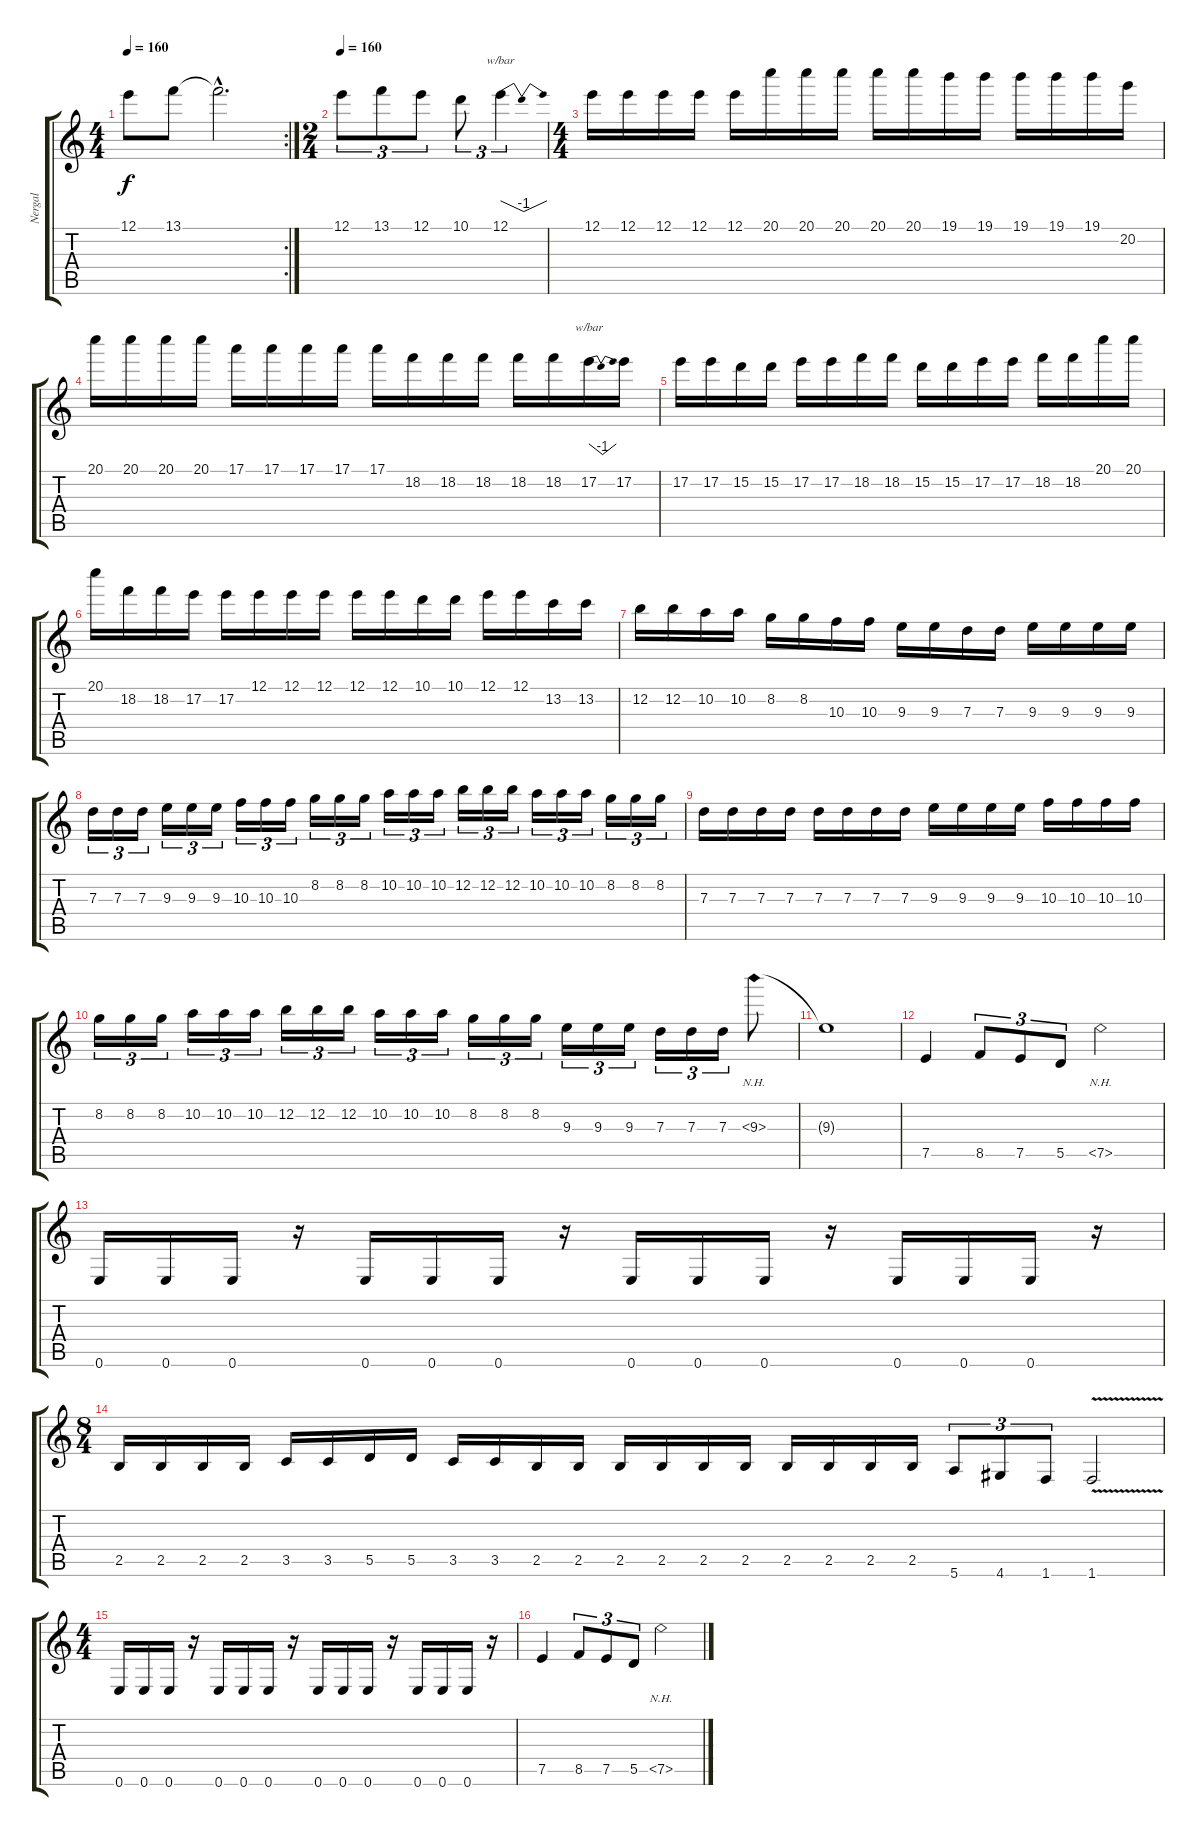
\track ("Nergal" "Nergal") {instrument distortionguitar}
\staff {score tabs}
\tuning (E4 B3 G3 D3 A2 E2) {hide}
\rc 2
\ts (4 4)
\tempo 160
\clef g2
\ks c
12.1.8{dy f} 13.1.8 13.1{hac t}.2{d} |
\ts (2 4)
\tempo 160
12.1.8{tu (3 2)} 13.1.8{tu (3 2)} 12.1.8{tu (3 2)} 10.1.8{tu (3 2)} 12.1.4{tu (3 2) tbe (dip default 0 0 30 -4 60 0)} |
\ts (4 4)
12.1.16 12.1.16 12.1.16 12.1.16 12.1.16 20.1.16 20.1.16 20.1.16 20.1.16 20.1.16 19.1.16 19.1.16 19.1.16 19.1.16 19.1.16 20.2.16 |
20.1.16 20.1.16 20.1.16 20.1.16 17.1.16 17.1.16 17.1.16 17.1.16 17.1.16 18.2.16 18.2.16 18.2.16 18.2.16 18.2.16 17.2.16{tbe (dip default 0 0 30 -4 60 0)} 17.2.16 |
17.2.16 17.2.16 15.2.16 15.2.16 17.2.16 17.2.16 18.2.16 18.2.16 15.2.16 15.2.16 17.2.16 17.2.16 18.2.16 18.2.16 20.1.16 20.1.16 |
20.1.16 18.2.16 18.2.16 17.2.16 17.2.16 12.1.16 12.1.16 12.1.16 12.1.16 12.1.16 10.1.16 10.1.16 12.1.16 12.1.16 13.2.16 13.2.16 |
12.2.16 12.2.16 10.2.16 10.2.16 8.2.16 8.2.16 10.3.16 10.3.16 9.3.16 9.3.16 7.3.16 7.3.16 9.3.16 9.3.16 9.3.16 9.3.16 |
7.3.16{tu (3 2)} 7.3.16{tu (3 2)} 7.3.16{tu (3 2)} 9.3.16{tu (3 2)} 9.3.16{tu (3 2)} 9.3.16{tu (3 2)} 10.3.16{tu (3 2)} 10.3.16{tu (3 2)} 10.3.16{tu (3 2)} 8.2.16{tu (3 2)} 8.2.16{tu (3 2)} 8.2.16{tu (3 2)} 10.2.16{tu (3 2)} 10.2.16{tu (3 2)} 10.2.16{tu (3 2)} 12.2.16{tu (3 2)} 12.2.16{tu (3 2)} 12.2.16{tu (3 2)} 10.2.16{tu (3 2)} 10.2.16{tu (3 2)} 10.2.16{tu (3 2)} 8.2.16{tu (3 2)} 8.2.16{tu (3 2)} 8.2.16{tu (3 2)} |
7.3.16 7.3.16 7.3.16 7.3.16 7.3.16 7.3.16 7.3.16 7.3.16 9.3.16 9.3.16 9.3.16 9.3.16 10.3.16 10.3.16 10.3.16 10.3.16 |
8.2.16{tu (3 2)} 8.2.16{tu (3 2)} 8.2.16{tu (3 2)} 10.2.16{tu (3 2)} 10.2.16{tu (3 2)} 10.2.16{tu (3 2)} 12.2.16{tu (3 2)} 12.2.16{tu (3 2)} 12.2.16{tu (3 2)} 10.2.16{tu (3 2)} 10.2.16{tu (3 2)} 10.2.16{tu (3 2)} 8.2.16{tu (3 2)} 8.2.16{tu (3 2)} 8.2.16{tu (3 2)} 9.3.16{tu (3 2)} 9.3.16{tu (3 2)} 9.3.16{tu (3 2)} 7.3.16{tu (3 2)} 7.3.16{tu (3 2)} 7.3.16{tu (3 2)} 9.3{nh}.8 |
9.3{t}.1 |
7.5.4 8.5.8{tu (3 2)} 7.5.8{tu (3 2)} 5.5.8{tu (3 2)} 7.5{nh}.2 |
0.6.16 0.6.16 0.6.16 r.16 0.6.16 0.6.16 0.6.16 r.16 0.6.16 0.6.16 0.6.16 r.16 0.6.16 0.6.16 0.6.16 r.16 |
\ts (8 4)
2.5.16 2.5.16 2.5.16 2.5.16 3.5.16 3.5.16 5.5.16 5.5.16 3.5.16 3.5.16 2.5.16 2.5.16 2.5.16 2.5.16 2.5.16 2.5.16 2.5.16 2.5.16 2.5.16 2.5.16 5.6.8{tu (3 2)} 4.6.8{tu (3 2)} 1.6.8{tu (3 2)} 1.6{v}.2 |
\ts (4 4)
0.6.16 0.6.16 0.6.16 r.16 0.6.16 0.6.16 0.6.16 r.16 0.6.16 0.6.16 0.6.16 r.16 0.6.16 0.6.16 0.6.16 r.16 |
7.5.4 8.5.8{tu (3 2)} 7.5.8{tu (3 2)} 5.5.8{tu (3 2)} 7.5{nh}.2
